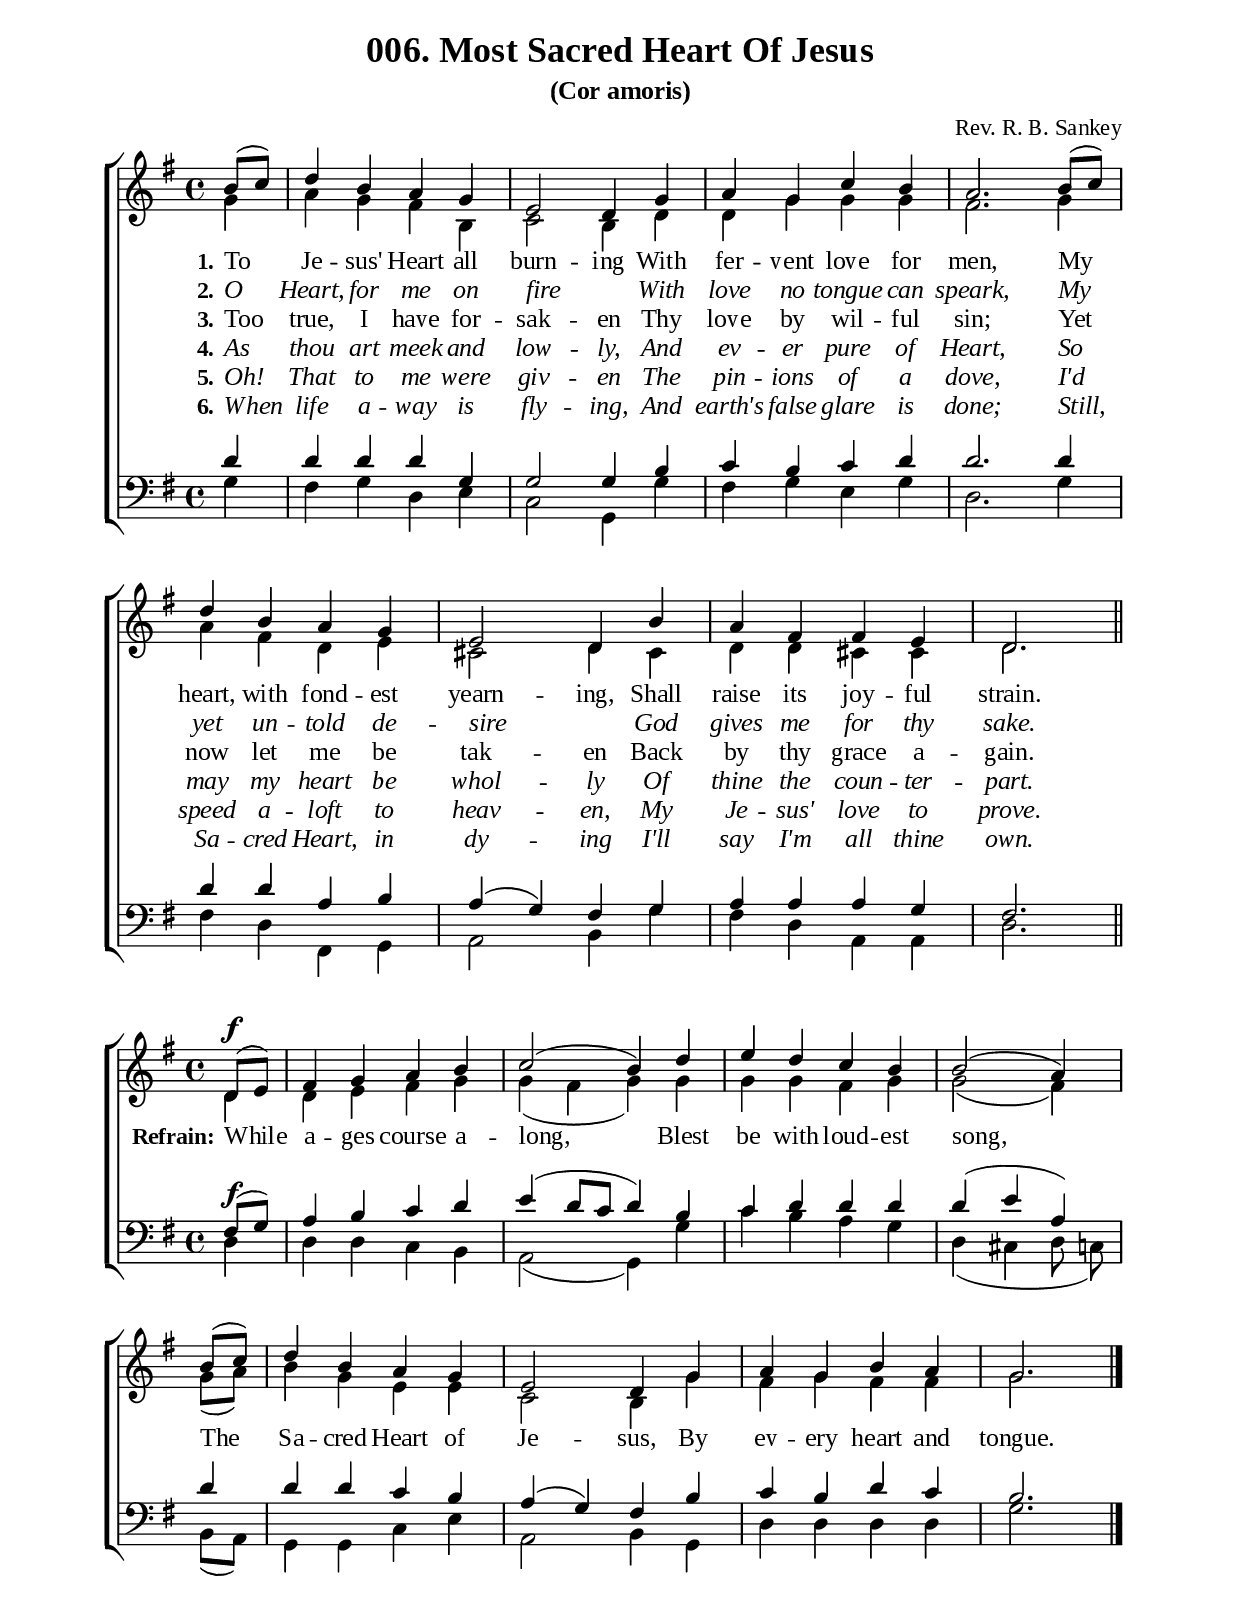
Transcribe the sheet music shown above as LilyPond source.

%%%%%%%%%%%%%%%%%%%%%%%%%%%%%
% CONTENTS OF THIS DOCUMENT
% 1. Common settings
% 2. Soprano chorus music
% 3. Alto chorus music
% 4. Tenor chorus music
% 5. Basso chorus music
% 6. Soprano verse music
% 7. Alto verse music
% 8. Tenor verse music
% 9. Basso verse music
% 10. Chorus lyrics
% 11. Verse lyrics
% 12. Layout
%%%%%%%%%%%%%%%%%%%%%%%%%%%%%

%%%%%%%%%%%%%%%%%%%%%%%%%%%%%
% 1. Common settings
%%%%%%%%%%%%%%%%%%%%%%%%%%%%%
\version "2.18.2"

\header {
  title = "006. Most Sacred Heart Of Jesus"
  subtitle = "(Cor amoris)"
  composer = "Rev. R. B. Sankey"
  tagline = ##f
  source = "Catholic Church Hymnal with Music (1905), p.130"
  site = "archive.org"
}

globalSettings= {
  \key g \major
  \time 4/4
  %\override Score.BarNumber.break-visibility = ##(#t #t #t)
  \override Score.BarNumber.break-visibility = ##(#f #f #f)
}

\paper {
  #(set-paper-size "a4")
  top-margin = 15\mm
  bottom-margin = 15\mm
  left-margin = 20\mm
  right-margin = 20\mm
  indent = #0
  #(define fonts
	 (make-pango-font-tree "Liberation Serif"
	 		       "Liberation Serif"
			       "Liberation Serif"
			       (/ 20 20)))
}

printItalic = \with {
  \override LyricText.font-shape = #'italic
}

%%%%%%%%%%%%%%%%%%%%%%%%%%%%%
% 6. Soprano verse music
%%%%%%%%%%%%%%%%%%%%%%%%%%%%%
musicVerseSoprano = \relative c'' {
  \partial 4 b8 (c) |
  d4 b a g |
  e2 d4 g |
  a g c b |
  a2. b8 (c) |
  d4 b a g |
  e2 d4 b' |
  a fis fis e |
  d2. \bar "||"
}

%%%%%%%%%%%%%%%%%%%%%%%%%%%%%
% 7. Alto verse music
%%%%%%%%%%%%%%%%%%%%%%%%%%%%%
musicVerseAlto = \relative c'' {
  \partial 4 g4 |
  a g fis b, |
  c2 b4 d |
  d g g g |
  fis2. g4 |
  a fis d e |
  cis2 d4 cis |
  d d cis cis |
  d2.
}

%%%%%%%%%%%%%%%%%%%%%%%%%%%%%
% 8. Tenor verse music
%%%%%%%%%%%%%%%%%%%%%%%%%%%%%
musicVerseTenor = \relative c' {
  \partial 4 d4 |
  d d d g, |
  g2 g4 b |
  c b c d |
  d2. d4 |
  d d a b |
  a (g) fis g |
  a a a g |
  fis2.
}

%%%%%%%%%%%%%%%%%%%%%%%%%%%%%
% 9. Basso verse music
%%%%%%%%%%%%%%%%%%%%%%%%%%%%%
musicVerseBasso = \relative c' {
  \partial 4 g4 |
  fis g d e |
  c2 g4 g' |
  fis g e g |
  d2. g4 |
  fis d fis, g |
  a2 b4 g' |
  fis d a a |
  d2.
}

%%%%%%%%%%%%%%%%%%%%%%%%%%%%%
% 2. Soprano chorus music
%%%%%%%%%%%%%%%%%%%%%%%%%%%%%
musicChorusSoprano = \relative c' {
  \set Score.currentBarNumber = #9
  \partial 4 d8 ^\f (e) |
  fis4 g a b |
  c2 (b4) d |
  e d c b |
  b2 (a4) b8 (c) |
  d4 b a g |
  e2 d4 g |
  a g b a |
  g2. \bar "|."
}

%%%%%%%%%%%%%%%%%%%%%%%%%%%%%
% 3. Alto chorus music
%%%%%%%%%%%%%%%%%%%%%%%%%%%%%
musicChorusAlto = \relative c' {
  \set Score.currentBarNumber = #9
  \partial 4 d4 |
  d e fis g |
  g (fis g) g |
  g g fis g |
  g2 (fis4) g8 (a) |
  b4 g e e |
  c2 b4 g' |
  fis g fis fis |
  g2.
}

%%%%%%%%%%%%%%%%%%%%%%%%%%%%%
% 4. Tenor chorus music
%%%%%%%%%%%%%%%%%%%%%%%%%%%%%
musicChorusTenor = \relative c {
  \set Score.currentBarNumber = #9
  \partial 4 fis8 ^\f (g) |
  a4 b c d |
  e (d8 c d4) b |
  c d d d |
  d (e a,) d |
  d d c b |
  a (g) fis b |
  c b d c |
  b2.
}

%%%%%%%%%%%%%%%%%%%%%%%%%%%%%
% 5. Basso chorus music
%%%%%%%%%%%%%%%%%%%%%%%%%%%%%
musicChorusBasso = \relative c {
  \set Score.currentBarNumber = #9
  \partial 4 d4 |
  d d c b |
  a2 (g4) g' |
  c b a g |
  d (cis d8 c!) \break \bar "|" b (a) |
  g4 g c e |
  a,2 b4 g |
  d' d d d |
  g2.
}

%%%%%%%%%%%%%%%%%%%%%%%%%%%%%
% 11. Verse lyrics
%%%%%%%%%%%%%%%%%%%%%%%%%%%%%
lyricVerseOne = \lyricmode {
  \set stanza = #"1."
  To Je -- sus' Heart all burn -- ing
  With fer -- vent love for men,
  My heart, with fond -- est yearn -- ing,
  Shall raise its joy -- ful strain.
}

lyricVerseTwo = \lyricmode {
  \set stanza = #"2."
  O Heart, for me on fire _
  With love no tongue can speark,
  My yet un -- told de -- sire _
  God gives me for thy sake.
}

lyricVerseThree = \lyricmode {
  \set stanza = #"3."
  Too true, I have for -- sak -- en
  Thy love by wil -- ful sin;
  Yet now let me be tak -- en
  Back by thy grace a -- gain.
}

lyricVerseFour = \lyricmode {
  \set stanza = #"4."
  As thou art meek and low -- ly,
  And ev -- er pure of Heart,
  So may my heart be whol -- ly
  Of thine the coun -- ter -- part.
}

lyricVerseFive = \lyricmode {
  \set stanza = #"5."
  Oh! That to me were giv -- en
  The pin -- ions of a dove,
  I'd speed a -- loft to heav -- en,
  My Je -- sus' love to prove.
}

lyricVerseSix = \lyricmode {
  \set stanza = #"6."
  When life a -- way is fly -- ing,
  And earth's false glare is done;
  Still, Sa -- cred Heart, in dy -- ing
  I'll say I'm all thine own.
}

%%%%%%%%%%%%%%%%%%%%%%%%%%%%%
% 10. Chorus lyrics
%%%%%%%%%%%%%%%%%%%%%%%%%%%%%
lyricChorus = \lyricmode {
  \set stanza = #"Refrain:"
  While a -- ges course a -- long,
  Blest be with loud -- est song,
  The Sa -- cred Heart of Je -- sus,
  By ev -- ery heart and tongue.
}

%%%%%%%%%%%%%%%%%%%%%%%%%%%%%
% 12. Layout
%%%%%%%%%%%%%%%%%%%%%%%%%%%%%
\score {
    \new ChoirStaff <<
      \new Staff <<
        \clef "treble"
        \new Voice = "soprano" {
          \voiceOne \globalSettings \stemUp \slurUp \musicVerseSoprano
        }
        \new Voice = "alto" {
          \voiceTwo \globalSettings \stemDown \slurDown \musicVerseAlto
        }
      >>
      \new Lyrics \lyricsto soprano \lyricVerseOne
      \new Lyrics \printItalic \lyricsto soprano \lyricVerseTwo
      \new Lyrics \lyricsto soprano \lyricVerseThree
      \new Lyrics \printItalic \lyricsto soprano \lyricVerseFour
      \new Lyrics \printItalic \lyricsto soprano \lyricVerseFive
      \new Lyrics \printItalic \lyricsto soprano \lyricVerseSix
      \new Staff <<
        \clef "bass"
        \new Voice = "tenor" {
          \voiceOne \globalSettings \stemUp \slurUp \musicVerseTenor
        }
        \new Voice = "basso" {
          \voiceTwo \globalSettings \stemDown \slurDown \musicVerseBasso
        }
      >>
    >>
}

\score {
    \new ChoirStaff <<
      \new Staff <<
        \clef "treble"
        \new Voice = "soprano" {
          \voiceOne \globalSettings \stemUp \slurUp \musicChorusSoprano
        }
        \new Voice = "alto" {
          \voiceTwo \globalSettings \stemDown \slurDown \musicChorusAlto
        }
      >>
      \new Lyrics \lyricsto soprano \lyricChorus
      \new Staff <<
        \clef "bass"
        \new Voice = "tenor" {
          \voiceOne \globalSettings \stemUp \slurUp \musicChorusTenor
        }
        \new Voice = "basso" {
          \voiceTwo \globalSettings \stemDown \slurDown \musicChorusBasso
        }
      >>
    >>
}
